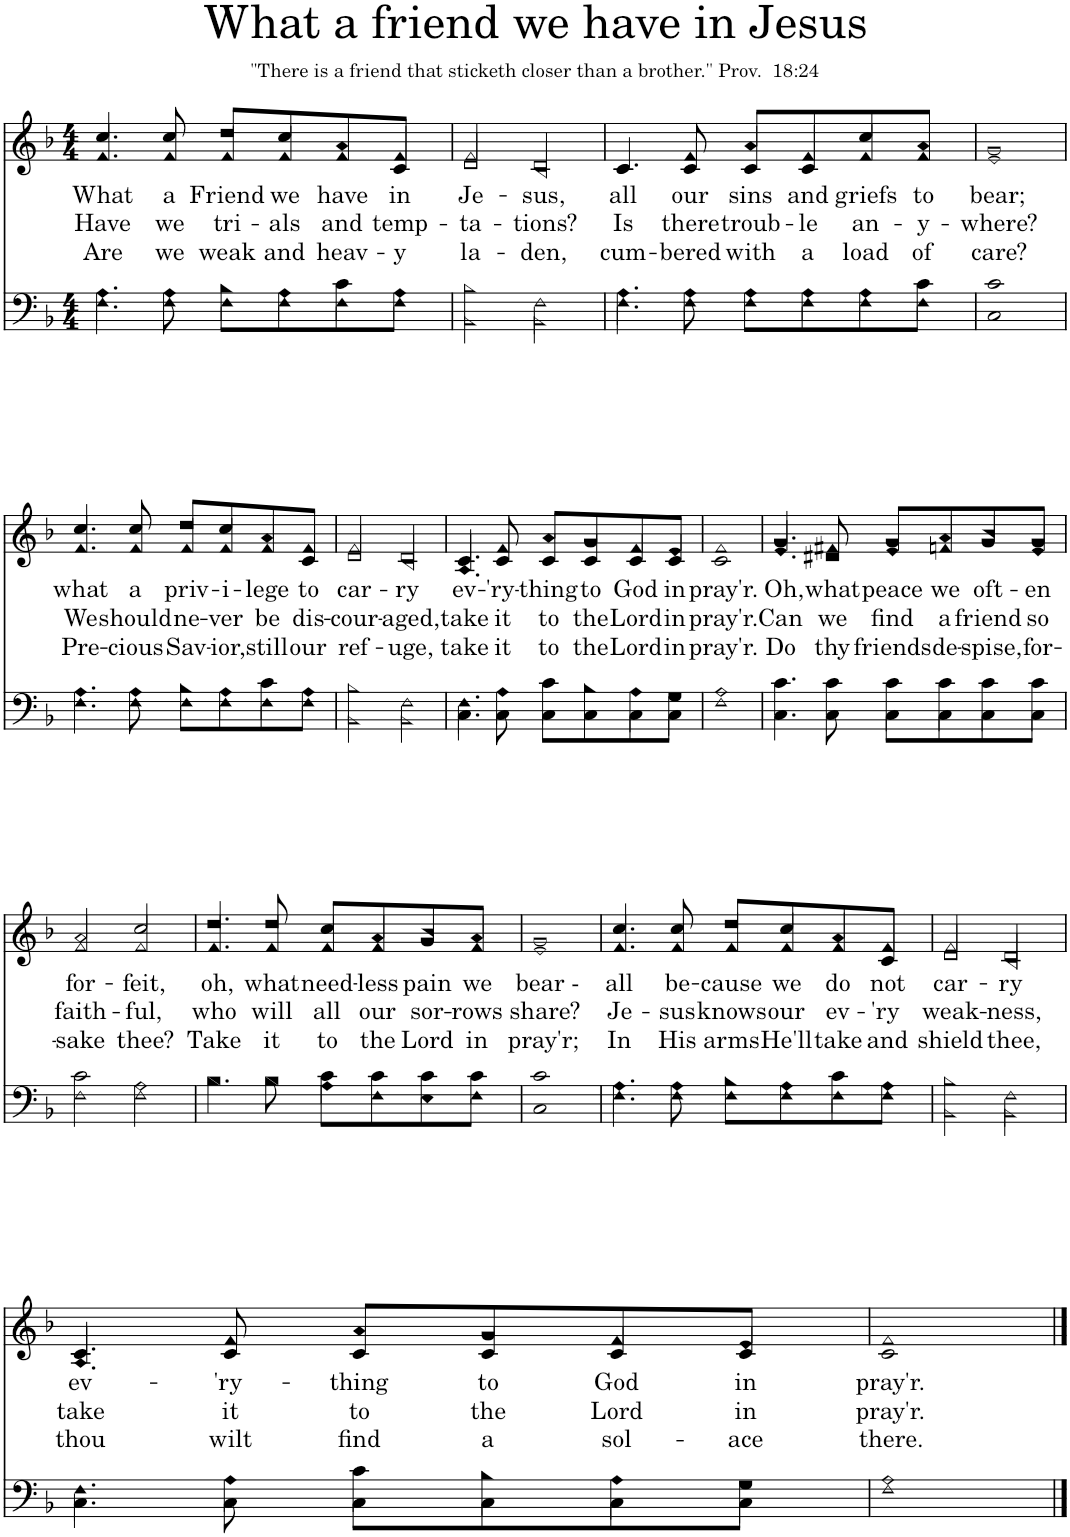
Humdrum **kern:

**kern	**kern	**text	**text	**text
*part2	*part1	*part1	*part1	*part1
*staff2	*staff1	*staff1	*staff1	*staff1
*I"Men	*I"Women	*	*	*
*clefF4	*clefG2	*	*	*
*k[b-]	*k[b-]	*	*	*
*M4/4	*M4/4	*	*	*
=1	=1	=1	=1	=1
*^	*	*	*	*
!	!	!	!LO:LY:b	!LO:LY:b	!LO:LY:b
*	*	*^	*	*	*
4.A\	4.F\	4.cc/	4.f/	What	Have	Are
!	!	!	!	!LO:LY:b	!LO:LY:b	!LO:LY:b
8A\	8F\	8cc/	8f/	a	we	we
!	!	!	!	!LO:LY:b	!LO:LY:b	!LO:LY:b
8B-\L	8F\L	8dd/L	8f/L	Friend	tri-	weak
!	!	!	!	!LO:LY:b	!LO:LY:b	!LO:LY:b
8A\	8F\	8cc/	8f/	we	-als	and
!	!	!	!	!LO:LY:b	!LO:LY:b	!LO:LY:b
8c\	8F\	8a/	8f/	have	and	heav-
!	!	!	!	!LO:LY:b	!LO:LY:b	!LO:LY:b
8A\J	8F\J	8f/J	8c/J	in	temp-	-y
=2	=2	=2	=2	=2	=2	=2
!	!	!	!	!LO:LY:b	!LO:LY:b	!LO:LY:b
2B-\	2BB-\	2f/	2d/	Je-	-ta-	la-
!	!	!	!	!LO:LY:b	!LO:LY:b	!LO:LY:b
2F\	2BB-\	2d/	2B-/	-sus,	-tions?	-den,
=3	=3	=3	=3	=3	=3	=3
!	!	!	!	!LO:LY:b	!LO:LY:b	!LO:LY:b
4.A\	4.F\	4.c/	4.c	all	Is	cum-
!	!	!	!	!LO:LY:b	!LO:LY:b	!LO:LY:b
8A\	8F\	8f/	8c/	our	there	-bered
!	!	!	!	!LO:LY:b	!LO:LY:b	!LO:LY:b
8A\L	8F\L	8a/L	8c/L	sins	troub-	with
!	!	!	!	!LO:LY:b	!LO:LY:b	!LO:LY:b
8A\	8F\	8f/	8c/	and	-le	a
!	!	!	!	!LO:LY:b	!LO:LY:b	!LO:LY:b
8A\	8F\	8cc/	8f/	griefs	an-	load
!	!	!	!	!LO:LY:b	!LO:LY:b	!LO:LY:b
8c\J	8F\J	8a/J	8f/J	to	-y-	of
=4	=4	=4	=4	=4	=4	=4
!	!	!	!	!LO:LY:b	!LO:LY:b	!LO:LY:b
1c	1C	1g	1e	bear;	-where?	care?
!!LO:LB:g=z	!!
=5	=5	=5	=5	=5	=5	=5
!	!	!	!	!LO:LY:b	!LO:LY:b	!LO:LY:b
4.A\	4.F\	4.cc/	4.f/	what	We	Pre-
!	!	!	!	!LO:LY:b	!LO:LY:b	!LO:LY:b
8A\	8F\	8cc/	8f/	a	should	-cious
!	!	!	!	!LO:LY:b	!LO:LY:b	!LO:LY:b
8B-\L	8F\L	8dd/L	8f/L	priv-	ne-	Sav-
!	!	!	!	!LO:LY:b	!LO:LY:b	!LO:LY:b
8A\	8F\	8cc/	8f/	-i-	-ver	-ior,
!	!	!	!	!LO:LY:b	!LO:LY:b	!LO:LY:b
8c\	8F\	8a/	8f/	-lege	be	still
!	!	!	!	!LO:LY:b	!LO:LY:b	!LO:LY:b
8A\J	8F\J	8f/J	8c/J	to	dis-	our
=6	=6	=6	=6	=6	=6	=6
!	!	!	!	!LO:LY:b	!LO:LY:b	!LO:LY:b
2B-\	2BB-\	2f/	2d/	car-	-cour-	ref-
!	!	!	!	!LO:LY:b	!LO:LY:b	!LO:LY:b
2F\	2BB-\	2d/	2B-/	-ry	-aged,	-uge,
=7	=7	=7	=7	=7	=7	=7
!	!	!	!	!LO:LY:b	!LO:LY:b	!LO:LY:b
4.F\	4.C\	4.c/	4.A/	ev-	take	take
!	!	!	!	!LO:LY:b	!LO:LY:b	!LO:LY:b
8A\	8C\	8f/	8c/	-'ry-	it	it
!	!	!	!	!LO:LY:b	!LO:LY:b	!LO:LY:b
8c\L	8C\L	8a/L	8c/L	-thing	to	to
!	!	!	!	!LO:LY:b	!LO:LY:b	!LO:LY:b
8B-\	8C\	8g/	8c/	to	the	the
!	!	!	!	!LO:LY:b	!LO:LY:b	!LO:LY:b
8A\	8C\	8f/	8c/	God	Lord	Lord
!	!	!	!	!LO:LY:b	!LO:LY:b	!LO:LY:b
8G\J	8C\J	8e/J	8c/J	in	in	in
=8	=8	=8	=8	=8	=8	=8
!	!	!	!	!LO:LY:b	!LO:LY:b	!LO:LY:b
1A	1F	1f	1c	pray'r.	pray'r.	pray'r.
=9	=9	=9	=9	=9	=9	=9
!	!	!	!	!LO:LY:b	!LO:LY:b	!LO:LY:b
4.c\	4.C\	4.g/	4.e/	Oh,	Can	Do
!	!	!	!	!LO:LY:b	!LO:LY:b	!LO:LY:b
8c\	8C\	8f#X/	8d#X/	what	we	thy
!	!	!	!	!LO:LY:b	!LO:LY:b	!LO:LY:b
8c\L	8C\L	8g/L	8e/L	peace	find	friends
!	!	!	!	!LO:LY:b	!LO:LY:b	!LO:LY:b
8c\	8C\	8a/	8fn/	we	a	de-
!	!	!	!	!LO:LY:b	!LO:LY:b	!LO:LY:b
8c\	8C\	8b-/	8g/	oft-	friend	-spise,
!	!	!	!	!LO:LY:b	!LO:LY:b	!LO:LY:b
8c\J	8C\J	8g/J	8e/J	-en	so	for-
!!LO:LB:g=z	!!
=10	=10	=10	=10	=10	=10	=10
!	!	!	!	!LO:LY:b	!LO:LY:b	!LO:LY:b
2c\	2F\	2a/	2f/	for-	faith-	-sake
!	!	!	!	!LO:LY:b	!LO:LY:b	!LO:LY:b
2A\	2F\	2cc/	2f/	-feit,	-ful,	thee?
=11	=11	=11	=11	=11	=11	=11
!	!	!	!	!LO:LY:b	!LO:LY:b	!LO:LY:b
4.B-	4.B-\	4.dd/	4.f/	oh,	who	Take
!	!	!	!	!LO:LY:b	!LO:LY:b	!LO:LY:b
8B-	8B-\	8dd/	8f/	what	will	it
!	!	!	!	!LO:LY:b	!LO:LY:b	!LO:LY:b
8c\L	8A\L	8cc/L	8f/L	need-	all	to
!	!	!	!	!LO:LY:b	!LO:LY:b	!LO:LY:b
8c\	8F\	8a/	8f/	-less	our	the
!	!	!	!	!LO:LY:b	!LO:LY:b	!LO:LY:b
8c\	8E\	8b-/	8g/	pain	sor-	Lord
!	!	!	!	!LO:LY:b	!LO:LY:b	!LO:LY:b
8c\J	8F\J	8a/J	8f/J	we	-rows	in
=12	=12	=12	=12	=12	=12	=12
!	!	!	!	!LO:LY:b	!LO:LY:b	!LO:LY:b
1c	1C	1g	1e	bear -	share?	pray'r;
=13	=13	=13	=13	=13	=13	=13
!	!	!	!	!LO:LY:b	!LO:LY:b	!LO:LY:b
4.A\	4.F\	4.cc/	4.f/	all	Je-	In
!	!	!	!	!LO:LY:b	!LO:LY:b	!LO:LY:b
8A\	8F\	8cc/	8f/	be-	-sus	His
!	!	!	!	!LO:LY:b	!LO:LY:b	!LO:LY:b
8B-\L	8F\L	8dd/L	8f/L	-cause	knows	arms
!	!	!	!	!LO:LY:b	!LO:LY:b	!LO:LY:b
8A\	8F\	8cc/	8f/	we	our	He'll
!	!	!	!	!LO:LY:b	!LO:LY:b	!LO:LY:b
8c\	8F\	8a/	8f/	do	ev-	take
!	!	!	!	!LO:LY:b	!LO:LY:b	!LO:LY:b
8A\J	8F\J	8f/J	8c/J	not	-'ry	and
=14	=14	=14	=14	=14	=14	=14
!	!	!	!	!LO:LY:b	!LO:LY:b	!LO:LY:b
2B-\	2BB-\	2f/	2d/	car-	weak-	shield
!	!	!	!	!LO:LY:b	!LO:LY:b	!LO:LY:b
2F\	2BB-\	2d/	2B-/	-ry	-ness,	thee,
!!LO:LB:g=z	!!
=15	=15	=15	=15	=15	=15	=15
!	!	!	!	!LO:LY:b	!LO:LY:b	!LO:LY:b
4.F\	4.C\	4.c/	4.A/	ev-	take	thou
!	!	!	!	!LO:LY:b	!LO:LY:b	!LO:LY:b
8A\	8C\	8f/	8c/	-'ry-	it	wilt
!	!	!	!	!LO:LY:b	!LO:LY:b	!LO:LY:b
8c\L	8C\L	8a/L	8c/L	-thing	to	find
!	!	!	!	!LO:LY:b	!LO:LY:b	!LO:LY:b
8B-\	8C\	8g/	8c/	to	the	a
!	!	!	!	!LO:LY:b	!LO:LY:b	!LO:LY:b
8A\	8C\	8f/	8c/	God	Lord	sol-
!	!	!	!	!LO:LY:b	!LO:LY:b	!LO:LY:b
8G\J	8C\J	8e/J	8c/J	in	in	-ace
=16	=16	=16	=16	=16	=16	=16
!	!	!	!	!LO:LY:b	!LO:LY:b	!LO:LY:b
1A	1F	1f	1c	pray'r.	pray'r.	there.
*v	*v	*	*	*	*	*
*	*v	*v	*	*	*
==	==	==	==	==
*-	*-	*-	*-	*-
